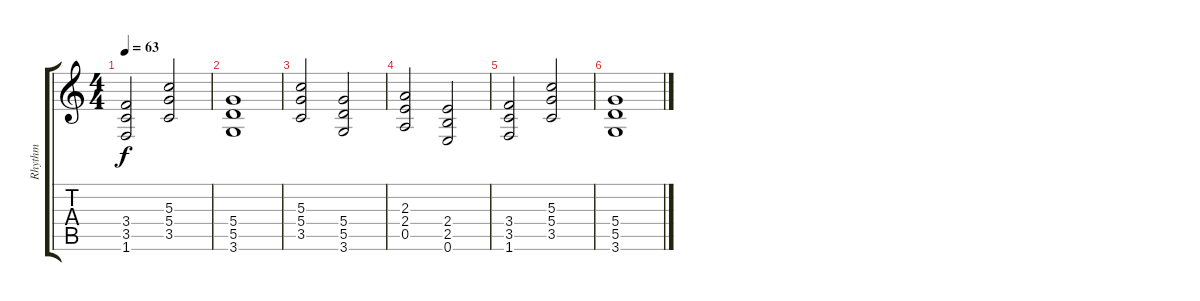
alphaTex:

\track ("Rhythm" "Rhythm") {instrument distortionguitar}
\staff {score tabs}
\tuning (E4 B3 G3 D3 A2 E2) {hide}
\ts (4 4)
\tempo 63
\clef g2
\ks c
(3.4 3.5 1.6).2{dy f} (5.3 5.4 3.5).2 |
(5.4 5.5 3.6).1 |
(5.3 5.4 3.5).2{volume 0} (5.4 5.5 3.6).2 |
(2.3 2.4 0.5).2 (2.4 2.5 0.6).2 |
(3.4 3.5 1.6).2 (5.3 5.4 3.5).2 |
(5.4 5.5 3.6).1
